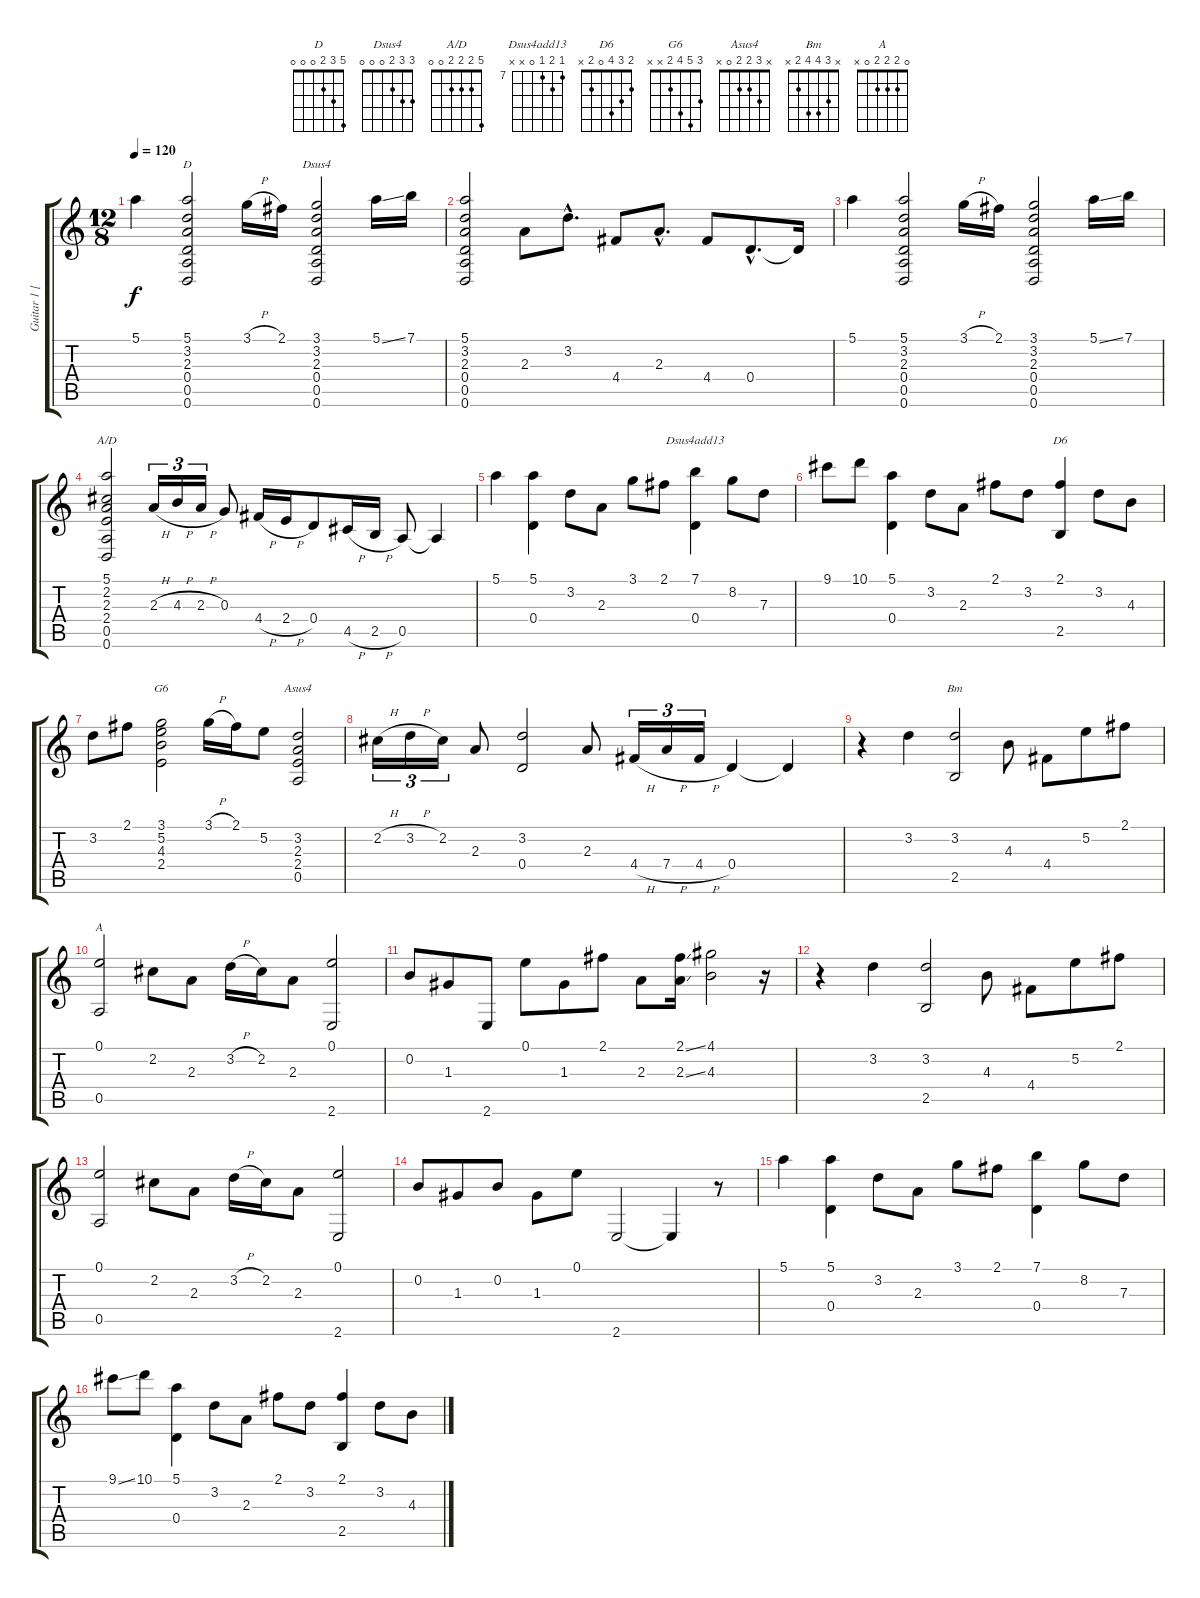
\track ("Guitar 1 [DADGBE]" "Guitar 1 [") {instrument acousticguitarnylon}
\staff {score tabs}
\tuning (E4 B3 G3 D3 A2 D2) {hide}
\chord ("D" 5 3 2 0 0 0)
\chord ("Dsus4" 3 3 2 0 0 0)
\chord ("A/D" 5 2 2 2 0 0)
\chord ("Dsus4add13" 7 8 7 0 x x) {firstfret 7}
\chord ("D6" 2 3 4 0 2 x)
\chord ("G6" 3 5 4 2 x x)
\chord ("Asus4" x 3 2 2 0 x)
\chord ("Bm" x 3 4 4 2 x)
\chord ("A" 0 2 2 2 0 x)
\ts (12 8)
\tempo 120
\clef g2
\ks c
5.1.4{dy f instrument acousticguitarnylon} (5.1 3.2 2.3 0.4 0.5 0.6).2{ch "D"} 3.1{h}.16 2.1.16 (3.1 3.2 2.3 0.4 0.5 0.6).2{ch "Dsus4"} 5.1{ss}.16 7.1.16 |
(5.1 3.2 2.3 0.4 0.5 0.6).2 2.3.8 3.2{hac}.8{d} 4.4.8 2.3{hac}.8{d} 4.4.8 0.4{hac}.8{d} 0.4{t}.16 |
5.1.4 (5.1 3.2 2.3 0.4 0.5 0.6).2 3.1{h}.16 2.1.16 (3.1 3.2 2.3 0.4 0.5 0.6).2 5.1{ss}.16 7.1.16 |
(5.1 2.2 2.3 2.4 0.5 0.6).2{ch "A/D"} 2.3{h}.16{tu (3 2)} 4.3{h}.16{tu (3 2)} 2.3{h}.16{tu (3 2)} 0.3.8 4.4{h}.16 2.4{h}.16 0.4.8 4.5{h}.16 2.5{h}.16 0.5.8 0.5{t}.4 |
5.1.4 (5.1 0.4).4 3.2.8 2.3.8 3.1.8 2.1.8 (7.1 0.4).4{ch "Dsus4add13"} 8.2.8 7.3.8 |
9.1.8 10.1.8 (5.1 0.4).4 3.2.8 2.3.8 2.1.8 3.2.8 (2.1 2.5).4{ch "D6"} 3.2.8 4.3.8 |
3.2.8 2.1.8 (3.1 5.2 4.3 2.4).2{ch "G6"} 3.1{h}.16 2.1.16 5.2.8 (3.2 2.3 2.4 0.5).2{ch "Asus4"} |
2.2{h}.16{tu (3 2)} 3.2{h}.16{tu (3 2)} 2.2.16{tu (3 2)} 2.3.8 (3.2 0.4).2 2.3.8 4.4{h}.16{tu (3 2)} 7.4{h}.16{tu (3 2)} 4.4{h}.16{tu (3 2)} 0.4.4 0.4{t}.4 |
r.4 3.2.4 (3.2 2.5).2{ch "Bm"} 4.3.8 4.4.8 5.2.8 2.1.8 |
(0.1 0.5).2{ch "A"} 2.2.8 2.3.8 3.2{h}.16 2.2.16 2.3.8 (0.1 2.6).2 |
0.2.8 1.3.8 2.6.8 0.1.8 1.3.8 2.1.8 2.3.8 (2.1{ss} 2.3{ss}).16 (4.1 4.3).2 r.16 |
r.4 3.2.4 (3.2 2.5).2 4.3.8 4.4.8 5.2.8 2.1.8 |
(0.1 0.5).2 2.2.8 2.3.8 3.2{h}.16 2.2.16 2.3.8 (0.1 2.6).2 |
0.2.8 1.3.8 0.2.8 1.3.8 0.1.8 2.6.2 2.6{t}.4 r.8 |
5.1.4 (5.1 0.4).4 3.2.8 2.3.8 3.1.8 2.1.8 (7.1 0.4).4 8.2.8 7.3.8 |
9.1{ss}.8 10.1.8 (5.1 0.4).4 3.2.8 2.3.8 2.1.8 3.2.8 (2.1 2.5).4 3.2.8 4.3.8
